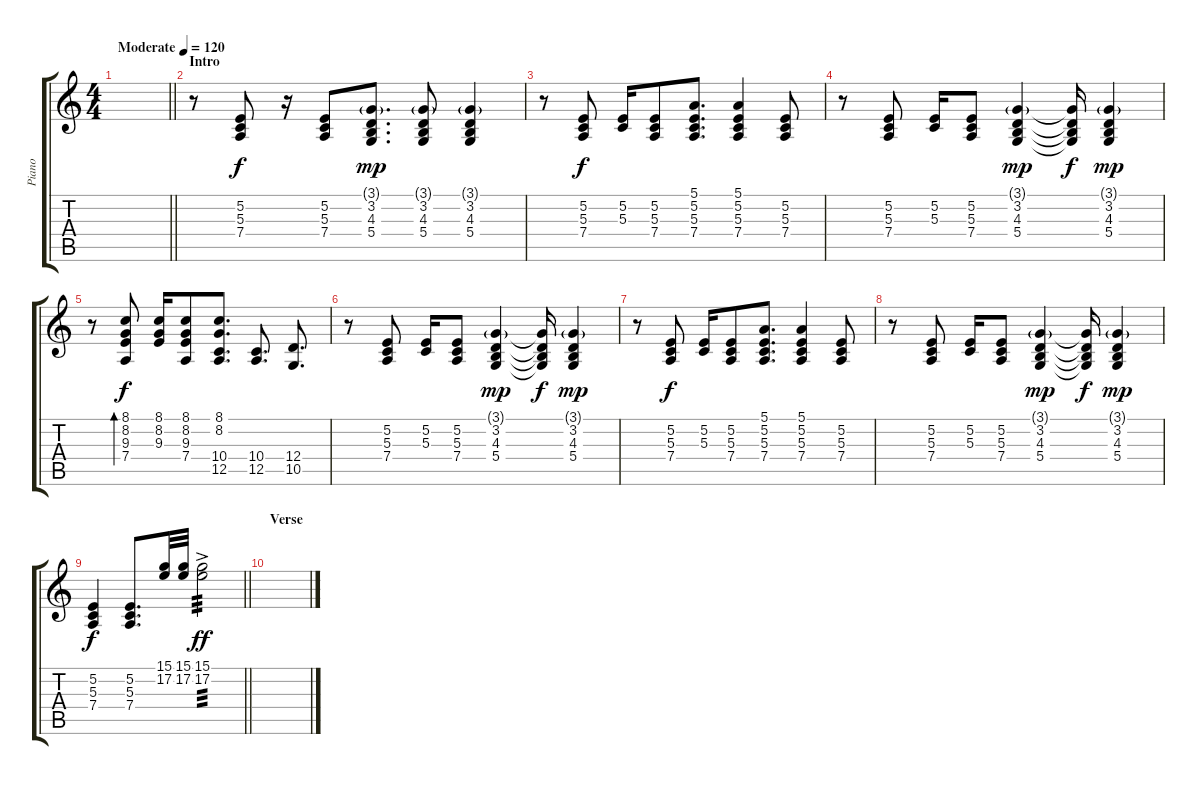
\track ("Piano" "Piano") {instrument acousticgrandpiano}
\staff {score tabs}
\tuning (E4 B3 G3 D3 A2 E2) {hide}
\ts (4 4)
\tempo (120 "Moderate")
\clef g2
\barLineRight lightlight
\ks c
|
\section ("" "Intro")
r.8 (5.2 5.3 7.4).8 r.16 (5.2 5.3 7.4).8 (3.1{g} 3.2 4.3 5.4).8{d dy mp} (3.1{g} 3.2 4.3 5.4).8 (3.1{g} 3.2 4.3 5.4).4 |
r.8 (5.2 5.3 7.4).8{dy f} (5.2 5.3).16 (5.2 5.3 7.4).8 (5.1 5.2 5.3 7.4).8{d} (5.1 5.2 5.3 7.4).4 (5.2 5.3 7.4).8 |
r.8 (5.2 5.3 7.4).8 (5.2 5.3).16 (5.2 5.3 7.4).8 (3.1{g} 3.2 4.3 5.4).4{dy mp} (3.1{t} 3.2{t} 4.3{t} 5.4{t}).16{dy f} (3.1{g} 3.2 4.3 5.4).4{dy mp} |
r.8 (8.1 8.2 9.3 7.4).8{bd 240 dy f} (8.1 8.2 9.3).16 (8.1 8.2 9.3 7.4).8 (8.1 8.2 10.4 12.5).8{d} (10.4 12.5).8{d} (12.4 10.5).8{d} |
r.8 (5.2 5.3 7.4).8 (5.2 5.3).16 (5.2 5.3 7.4).8 (3.1{g} 3.2 4.3 5.4).4{dy mp} (3.1{t} 3.2{t} 4.3{t} 5.4{t}).16{dy f} (3.1{g} 3.2 4.3 5.4).4{dy mp} |
r.8 (5.2 5.3 7.4).8{dy f} (5.2 5.3).16 (5.2 5.3 7.4).8 (5.1 5.2 5.3 7.4).8{d} (5.1 5.2 5.3 7.4).4 (5.2 5.3 7.4).8 |
r.8 (5.2 5.3 7.4).8 (5.2 5.3).16 (5.2 5.3 7.4).8 (3.1{g} 3.2 4.3 5.4).4{dy mp} (3.1{t} 3.2{t} 4.3{t} 5.4{t}).16{dy f} (3.1{g} 3.2 4.3 5.4).4{dy mp} |
\barLineRight lightlight
(5.2 5.3 7.4).4{dy f} (5.2 5.3 7.4).8{d} (15.1 17.2).32 (15.1 17.2).32 (15.1{ac} 17.2{ac}).2{tp 3 dy ff} |
\section ("" "Verse")
